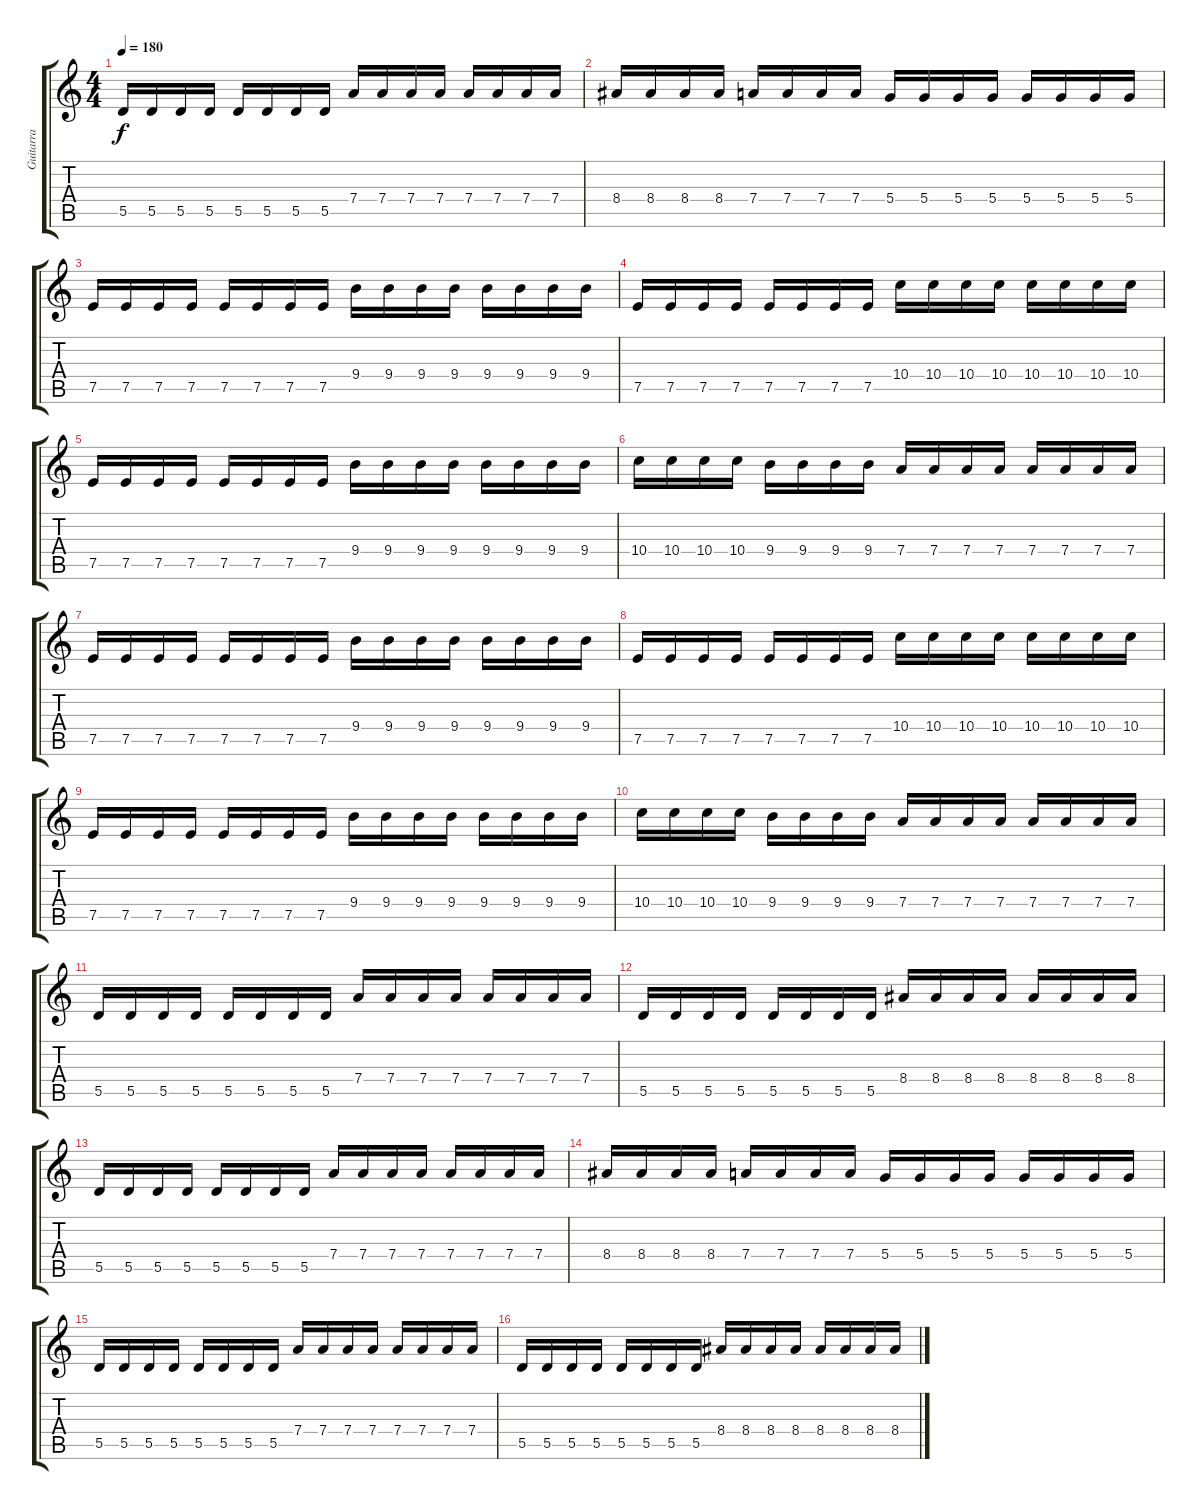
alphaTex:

\track ("Guitarra" "Guitarra") {instrument distortionguitar}
\staff {score tabs}
\tuning (E4 B3 G3 D3 A2 E2) {hide}
\ts (4 4)
\tempo 180
\clef g2
\ks c
5.5.16{dy f} 5.5.16 5.5.16 5.5.16 5.5.16 5.5.16 5.5.16 5.5.16 7.4.16 7.4.16 7.4.16 7.4.16 7.4.16 7.4.16 7.4.16 7.4.16 |
8.4.16 8.4.16 8.4.16 8.4.16 7.4.16 7.4.16 7.4.16 7.4.16 5.4.16 5.4.16 5.4.16 5.4.16 5.4.16 5.4.16 5.4.16 5.4.16 |
7.5.16 7.5.16 7.5.16 7.5.16 7.5.16 7.5.16 7.5.16 7.5.16 9.4.16 9.4.16 9.4.16 9.4.16 9.4.16 9.4.16 9.4.16 9.4.16 |
7.5.16 7.5.16 7.5.16 7.5.16 7.5.16 7.5.16 7.5.16 7.5.16 10.4.16 10.4.16 10.4.16 10.4.16 10.4.16 10.4.16 10.4.16 10.4.16 |
7.5.16 7.5.16 7.5.16 7.5.16 7.5.16 7.5.16 7.5.16 7.5.16 9.4.16 9.4.16 9.4.16 9.4.16 9.4.16 9.4.16 9.4.16 9.4.16 |
10.4.16 10.4.16 10.4.16 10.4.16 9.4.16 9.4.16 9.4.16 9.4.16 7.4.16 7.4.16 7.4.16 7.4.16 7.4.16 7.4.16 7.4.16 7.4.16 |
7.5.16 7.5.16 7.5.16 7.5.16 7.5.16 7.5.16 7.5.16 7.5.16 9.4.16 9.4.16 9.4.16 9.4.16 9.4.16 9.4.16 9.4.16 9.4.16 |
7.5.16 7.5.16 7.5.16 7.5.16 7.5.16 7.5.16 7.5.16 7.5.16 10.4.16 10.4.16 10.4.16 10.4.16 10.4.16 10.4.16 10.4.16 10.4.16 |
7.5.16 7.5.16 7.5.16 7.5.16 7.5.16 7.5.16 7.5.16 7.5.16 9.4.16 9.4.16 9.4.16 9.4.16 9.4.16 9.4.16 9.4.16 9.4.16 |
10.4.16 10.4.16 10.4.16 10.4.16 9.4.16 9.4.16 9.4.16 9.4.16 7.4.16 7.4.16 7.4.16 7.4.16 7.4.16 7.4.16 7.4.16 7.4.16 |
5.5.16 5.5.16 5.5.16 5.5.16 5.5.16 5.5.16 5.5.16 5.5.16 7.4.16 7.4.16 7.4.16 7.4.16 7.4.16 7.4.16 7.4.16 7.4.16 |
5.5.16 5.5.16 5.5.16 5.5.16 5.5.16 5.5.16 5.5.16 5.5.16 8.4.16 8.4.16 8.4.16 8.4.16 8.4.16 8.4.16 8.4.16 8.4.16 |
5.5.16 5.5.16 5.5.16 5.5.16 5.5.16 5.5.16 5.5.16 5.5.16 7.4.16 7.4.16 7.4.16 7.4.16 7.4.16 7.4.16 7.4.16 7.4.16 |
8.4.16 8.4.16 8.4.16 8.4.16 7.4.16 7.4.16 7.4.16 7.4.16 5.4.16 5.4.16 5.4.16 5.4.16 5.4.16 5.4.16 5.4.16 5.4.16 |
5.5.16 5.5.16 5.5.16 5.5.16 5.5.16 5.5.16 5.5.16 5.5.16 7.4.16 7.4.16 7.4.16 7.4.16 7.4.16 7.4.16 7.4.16 7.4.16 |
5.5.16 5.5.16 5.5.16 5.5.16 5.5.16 5.5.16 5.5.16 5.5.16 8.4.16 8.4.16 8.4.16 8.4.16 8.4.16 8.4.16 8.4.16 8.4.16
